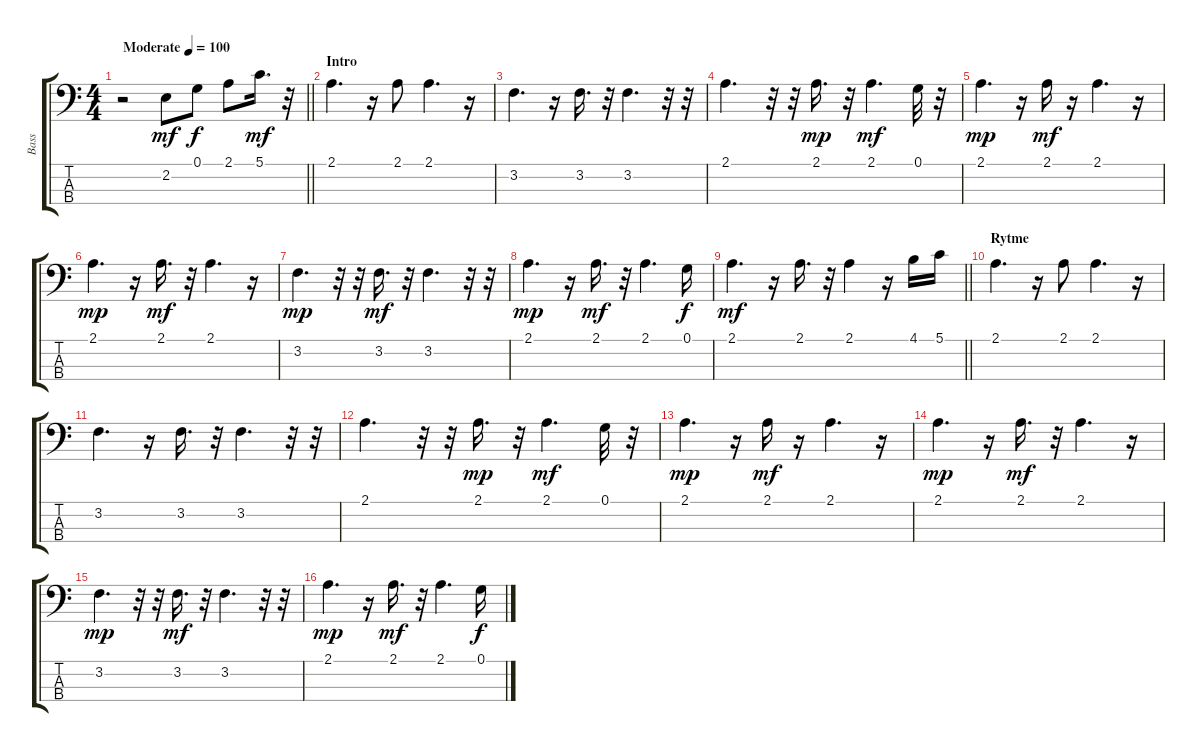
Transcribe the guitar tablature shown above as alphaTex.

\track ("Bass" "Bass") {instrument electricbassfinger}
\staff {score tabs}
\tuning (G2 D2 A1 E1) {hide}
\ts (4 4)
\tempo (100 "Moderate")
\clef f4
\barLineRight lightlight
\ks c
r.2{dy mf instrument electricbassfinger} 2.2.8 0.1.8{dy f} 2.1.8 5.1.16{d dy mf} r.32 |
\section ("" "Intro")
2.1.4{d} r.16 2.1.8 2.1.4{d} r.16 |
3.2.4{d} r.16 3.2.16{d} r.32 3.2.4{d} r.32 r.32 |
2.1.4{d} r.32 r.32 2.1.16{d dy mp} r.32 2.1.4{d dy mf} 0.1.32 r.32 |
2.1.4{d dy mp} r.16 2.1.16{dy mf} r.16 2.1.4{d} r.16 |
2.1.4{d dy mp} r.16 2.1.16{d dy mf} r.32 2.1.4{d} r.16 |
3.2.4{d dy mp} r.32 r.32 3.2.16{d dy mf} r.32 3.2.4{d} r.32 r.32 |
2.1.4{d dy mp} r.16 2.1.16{d dy mf} r.32 2.1.4{d} 0.1.16{dy f} |
\barLineRight lightlight
2.1.4{d dy mf} r.16 2.1.16{d} r.32 2.1.4 r.16 4.1.16 5.1.16 |
\section ("" "Rytme")
2.1.4{d} r.16 2.1.8 2.1.4{d} r.16 |
3.2.4{d} r.16 3.2.16{d} r.32 3.2.4{d} r.32 r.32 |
2.1.4{d} r.32 r.32 2.1.16{d dy mp} r.32 2.1.4{d dy mf} 0.1.32 r.32 |
2.1.4{d dy mp} r.16 2.1.16{dy mf} r.16 2.1.4{d} r.16 |
2.1.4{d dy mp} r.16 2.1.16{d dy mf} r.32 2.1.4{d} r.16 |
3.2.4{d dy mp} r.32 r.32 3.2.16{d dy mf} r.32 3.2.4{d} r.32 r.32 |
2.1.4{d dy mp} r.16 2.1.16{d dy mf} r.32 2.1.4{d} 0.1.16{dy f}
